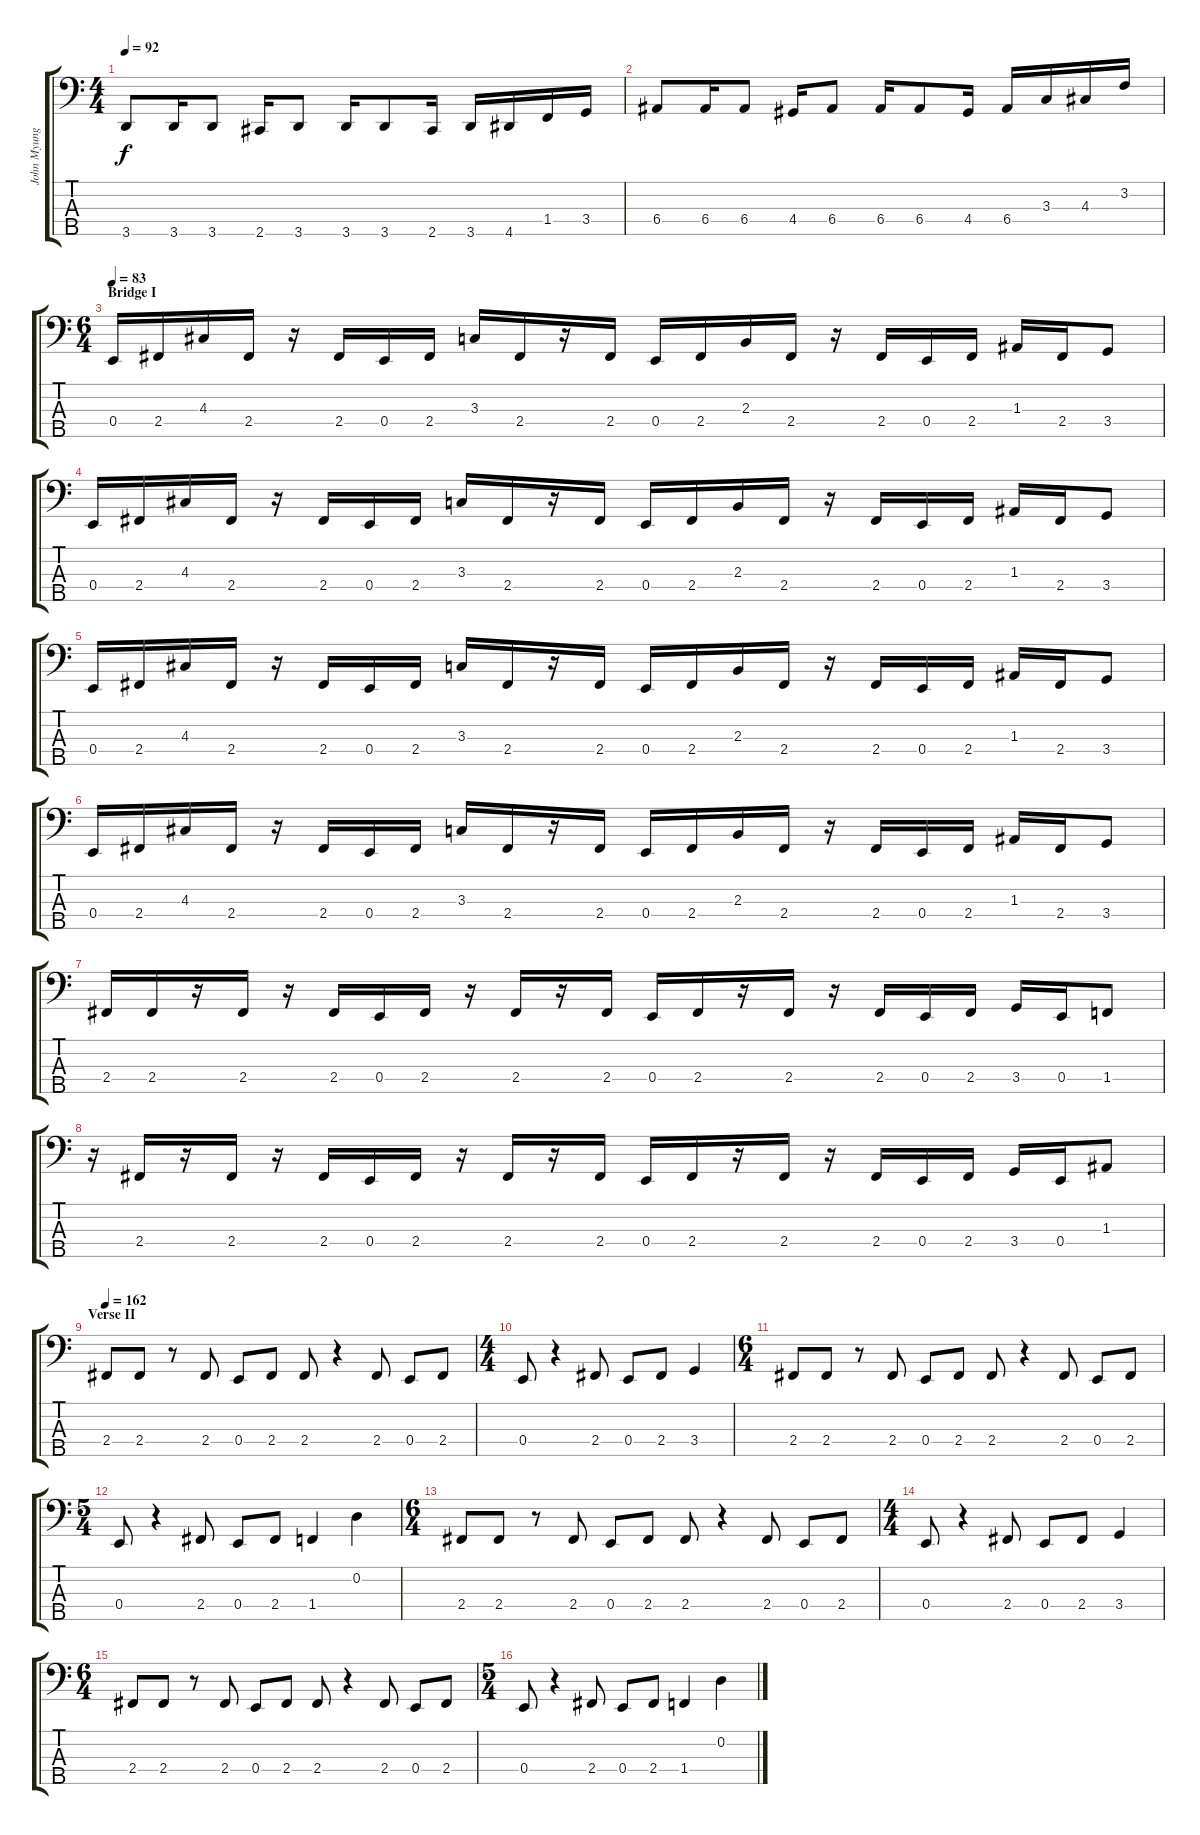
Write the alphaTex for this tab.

\track ("John Myung" "John Myung") {instrument electricbassfinger}
\staff {score tabs}
\tuning (G2 D2 A1 E1 B0) {hide}
\ts (4 4)
\tempo 92
\clef f4
\ks c
3.5.8{dy f} 3.5.16 3.5.8 2.5.16 3.5.8 3.5.16 3.5.8 2.5.16 3.5.16 4.5.16 1.4.16 3.4.16 |
6.4.8 6.4.16 6.4.8 4.4.16 6.4.8 6.4.16 6.4.8 4.4.16 6.4.16 3.3.16 4.3.16 3.2.16 |
\ts (6 4)
\section ("" "Bridge I")
\tempo 83
0.4.16 2.4.16 4.3.16 2.4.16 r.16 2.4.16 0.4.16 2.4.16 3.3.16 2.4.16 r.16 2.4.16 0.4.16 2.4.16 2.3.16 2.4.16 r.16 2.4.16 0.4.16 2.4.16 1.3.16 2.4.16 3.4.8 |
0.4.16 2.4.16 4.3.16 2.4.16 r.16 2.4.16 0.4.16 2.4.16 3.3.16 2.4.16 r.16 2.4.16 0.4.16 2.4.16 2.3.16 2.4.16 r.16 2.4.16 0.4.16 2.4.16 1.3.16 2.4.16 3.4.8 |
0.4.16 2.4.16 4.3.16 2.4.16 r.16 2.4.16 0.4.16 2.4.16 3.3.16 2.4.16 r.16 2.4.16 0.4.16 2.4.16 2.3.16 2.4.16 r.16 2.4.16 0.4.16 2.4.16 1.3.16 2.4.16 3.4.8 |
0.4.16 2.4.16 4.3.16 2.4.16 r.16 2.4.16 0.4.16 2.4.16 3.3.16 2.4.16 r.16 2.4.16 0.4.16 2.4.16 2.3.16 2.4.16 r.16 2.4.16 0.4.16 2.4.16 1.3.16 2.4.16 3.4.8 |
2.4.16 2.4.16 r.16 2.4.16 r.16 2.4.16 0.4.16 2.4.16 r.16 2.4.16 r.16 2.4.16 0.4.16 2.4.16 r.16 2.4.16 r.16 2.4.16 0.4.16 2.4.16 3.4.16 0.4.16 1.4.8 |
r.16 2.4.16 r.16 2.4.16 r.16 2.4.16 0.4.16 2.4.16 r.16 2.4.16 r.16 2.4.16 0.4.16 2.4.16 r.16 2.4.16 r.16 2.4.16 0.4.16 2.4.16 3.4.16 0.4.16 1.3.8 |
\section ("" "Verse II")
\tempo 162
2.4.8 2.4.8 r.8 2.4.8 0.4.8 2.4.8 2.4.8 r.4 2.4.8 0.4.8 2.4.8 |
\ts (4 4)
0.4.8 r.4 2.4.8 0.4.8 2.4.8 3.4.4 |
\ts (6 4)
2.4.8 2.4.8 r.8 2.4.8 0.4.8 2.4.8 2.4.8 r.4 2.4.8 0.4.8 2.4.8 |
\ts (5 4)
0.4.8 r.4 2.4.8 0.4.8 2.4.8 1.4.4 0.2.4 |
\ts (6 4)
2.4.8 2.4.8 r.8 2.4.8 0.4.8 2.4.8 2.4.8 r.4 2.4.8 0.4.8 2.4.8 |
\ts (4 4)
0.4.8 r.4 2.4.8 0.4.8 2.4.8 3.4.4 |
\ts (6 4)
2.4.8 2.4.8 r.8 2.4.8 0.4.8 2.4.8 2.4.8 r.4 2.4.8 0.4.8 2.4.8 |
\ts (5 4)
0.4.8 r.4 2.4.8 0.4.8 2.4.8 1.4.4 0.2.4
